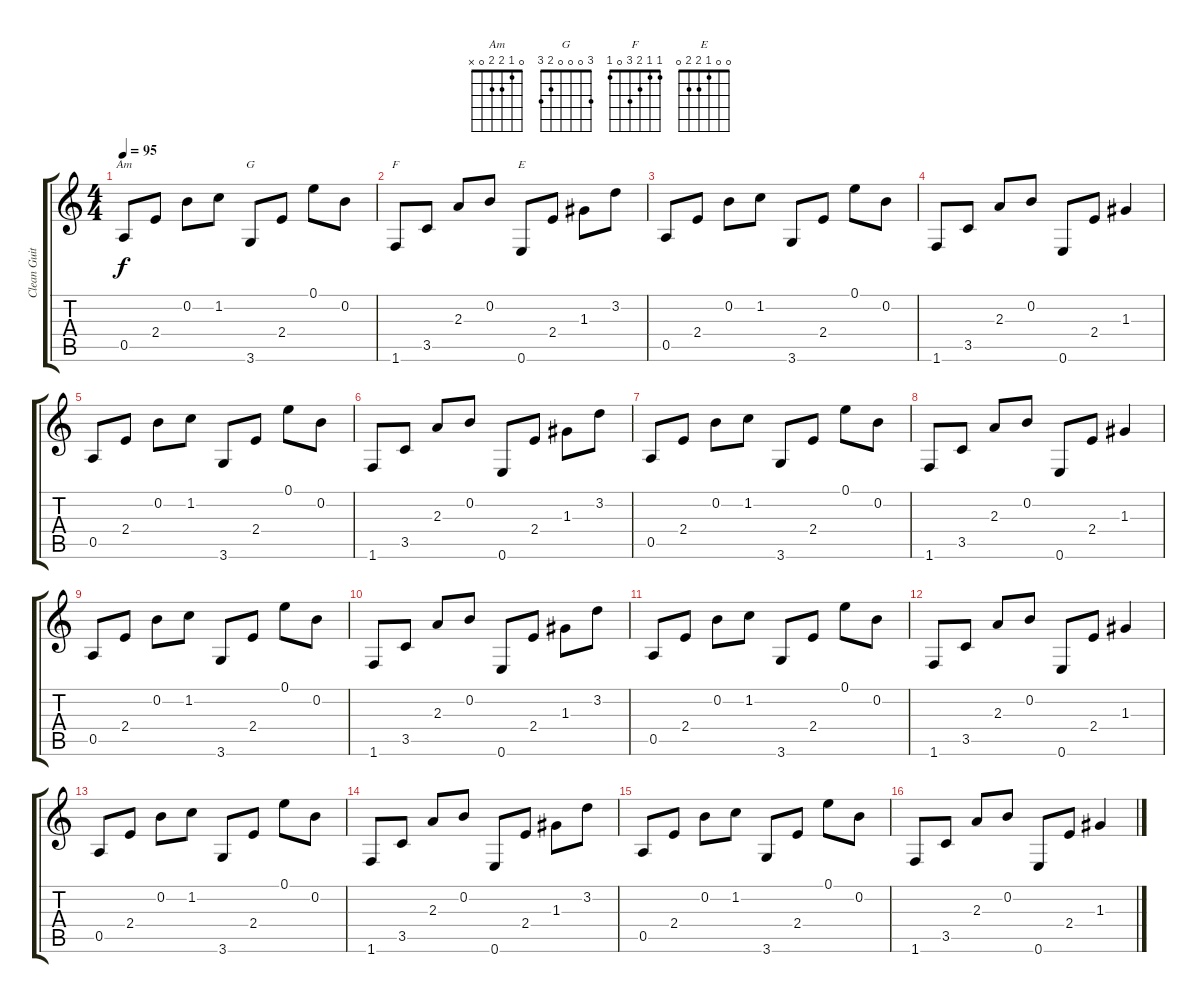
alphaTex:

\track ("Clean Guitar" "Clean Guit") {instrument electricguitarclean}
\staff {score tabs}
\tuning (E4 B3 G3 D3 A2 E2) {hide}
\chord ("Am" 0 1 2 2 0 x)
\chord ("G" 3 0 0 0 2 3)
\chord ("F" 1 1 2 3 0 1)
\chord ("E" 0 0 1 2 2 0)
\ts (4 4)
\tempo 95
\clef g2
\ks c
0.5.8{ch "Am" dy f} 2.4.8 0.2.8 1.2.8 3.6.8{ch "G"} 2.4.8 0.1.8 0.2.8 |
1.6.8{ch "F"} 3.5.8 2.3.8 0.2.8 0.6.8{ch "E"} 2.4.8 1.3.8 3.2.8 |
0.5.8 2.4.8 0.2.8 1.2.8 3.6.8 2.4.8 0.1.8 0.2.8 |
1.6.8 3.5.8 2.3.8 0.2.8 0.6.8 2.4.8 1.3.4 |
0.5.8 2.4.8 0.2.8 1.2.8 3.6.8 2.4.8 0.1.8 0.2.8 |
1.6.8 3.5.8 2.3.8 0.2.8 0.6.8 2.4.8 1.3.8 3.2.8 |
0.5.8 2.4.8 0.2.8 1.2.8 3.6.8 2.4.8 0.1.8 0.2.8 |
1.6.8 3.5.8 2.3.8 0.2.8 0.6.8 2.4.8 1.3.4 |
0.5.8 2.4.8 0.2.8 1.2.8 3.6.8 2.4.8 0.1.8 0.2.8 |
1.6.8 3.5.8 2.3.8 0.2.8 0.6.8 2.4.8 1.3.8 3.2.8 |
0.5.8 2.4.8 0.2.8 1.2.8 3.6.8 2.4.8 0.1.8 0.2.8 |
1.6.8 3.5.8 2.3.8 0.2.8 0.6.8 2.4.8 1.3.4 |
0.5.8 2.4.8 0.2.8 1.2.8 3.6.8 2.4.8 0.1.8 0.2.8 |
1.6.8 3.5.8 2.3.8 0.2.8 0.6.8 2.4.8 1.3.8 3.2.8 |
0.5.8 2.4.8 0.2.8 1.2.8 3.6.8 2.4.8 0.1.8 0.2.8 |
1.6.8 3.5.8 2.3.8 0.2.8 0.6.8 2.4.8 1.3.4
